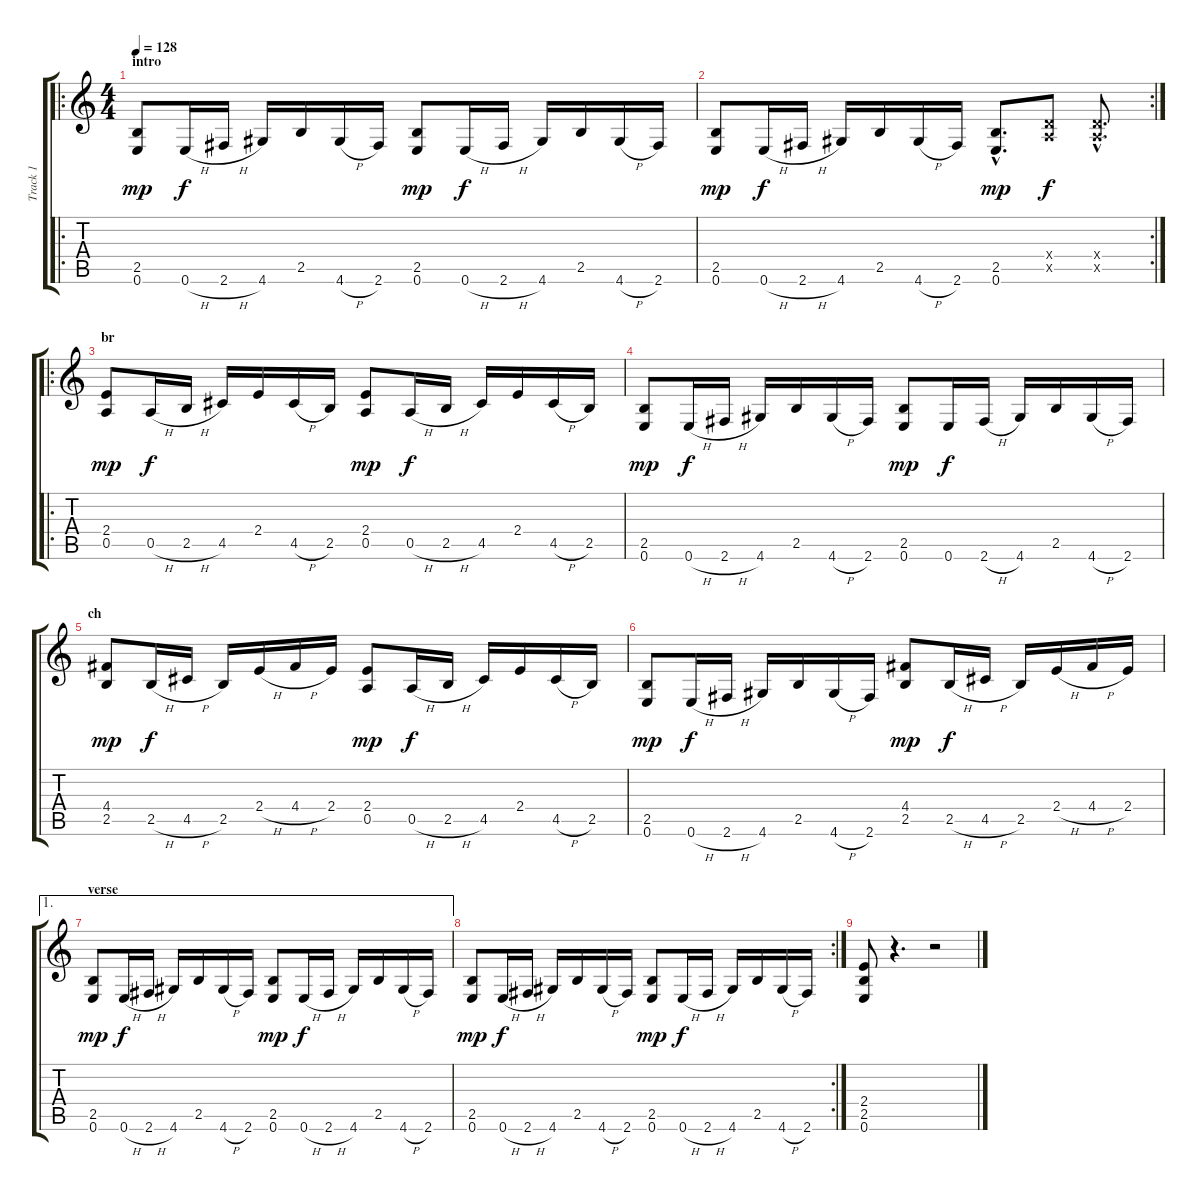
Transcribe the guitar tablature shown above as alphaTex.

\track ("Track 1" "Track 1") {instrument distortionguitar}
\staff {score tabs}
\tuning (E4 B3 G3 D3 A2 E2) {hide}
\ro
\ts (4 4)
\section ("" "intro")
\tempo 128
\clef g2
\ks c
(2.5 0.6).8{dy mp instrument distortionguitar} 0.6{h}.16{dy f} 2.6{h}.16 4.6.16 2.5.16 4.6{h}.16 2.6.16 (2.5 0.6).8{dy mp} 0.6{h}.16{dy f} 2.6{h}.16 4.6.16 2.5.16 4.6{h}.16 2.6.16 |
\rc 2
(2.5 0.6).8{dy mp} 0.6{h}.16{dy f} 2.6{h}.16 4.6.16 2.5.16 4.6{h}.16 2.6.16 (2.5{hac} 0.6{hac}).8{d dy mp} (0.4{x} 0.5{x}).8{dy f} (0.4{hac x} 0.5{hac x}).8{d} |
\ro
\section ("" "br")
(2.4 0.5).8{dy mp} 0.5{h}.16{dy f} 2.5{h}.16 4.5.16 2.4.16 4.5{h}.16 2.5.16 (2.4 0.5).8{dy mp} 0.5{h}.16{dy f} 2.5{h}.16 4.5.16 2.4.16 4.5{h}.16 2.5.16 |
(2.5 0.6).8{dy mp} 0.6{h}.16{dy f} 2.6{h}.16 4.6.16 2.5.16 4.6{h}.16 2.6.16 (2.5 0.6).8{dy mp} 0.6.16{dy f} 2.6{h}.16 4.6.16 2.5.16 4.6{h}.16 2.6.16 |
\section ("" "ch")
(4.4 2.5).8{dy mp} 2.5{h}.16{dy f} 4.5{h}.16 2.5.16 2.4{h}.16 4.4{h}.16 2.4.16 (2.4 0.5).8{dy mp} 0.5{h}.16{dy f} 2.5{h}.16 4.5.16 2.4.16 4.5{h}.16 2.5.16 |
(2.5 0.6).8{dy mp} 0.6{h}.16{dy f} 2.6{h}.16 4.6.16 2.5.16 4.6{h}.16 2.6.16 (4.4 2.5).8{dy mp} 2.5{h}.16{dy f} 4.5{h}.16 2.5.16 2.4{h}.16 4.4{h}.16 2.4.16 |
\ae 1
\section ("" "verse")
(2.5 0.6).8{dy mp} 0.6{h}.16{dy f} 2.6{h}.16 4.6.16 2.5.16 4.6{h}.16 2.6.16 (2.5 0.6).8{dy mp} 0.6{h}.16{dy f} 2.6{h}.16 4.6.16 2.5.16 4.6{h}.16 2.6.16 |
\rc 2
(2.5 0.6).8{dy mp} 0.6{h}.16{dy f} 2.6{h}.16 4.6.16 2.5.16 4.6{h}.16 2.6.16 (2.5 0.6).8{dy mp} 0.6{h}.16{dy f} 2.6{h}.16 4.6.16 2.5.16 4.6{h}.16 2.6.16 |
(2.4 2.5 0.6).8 r.4{d} r.2
